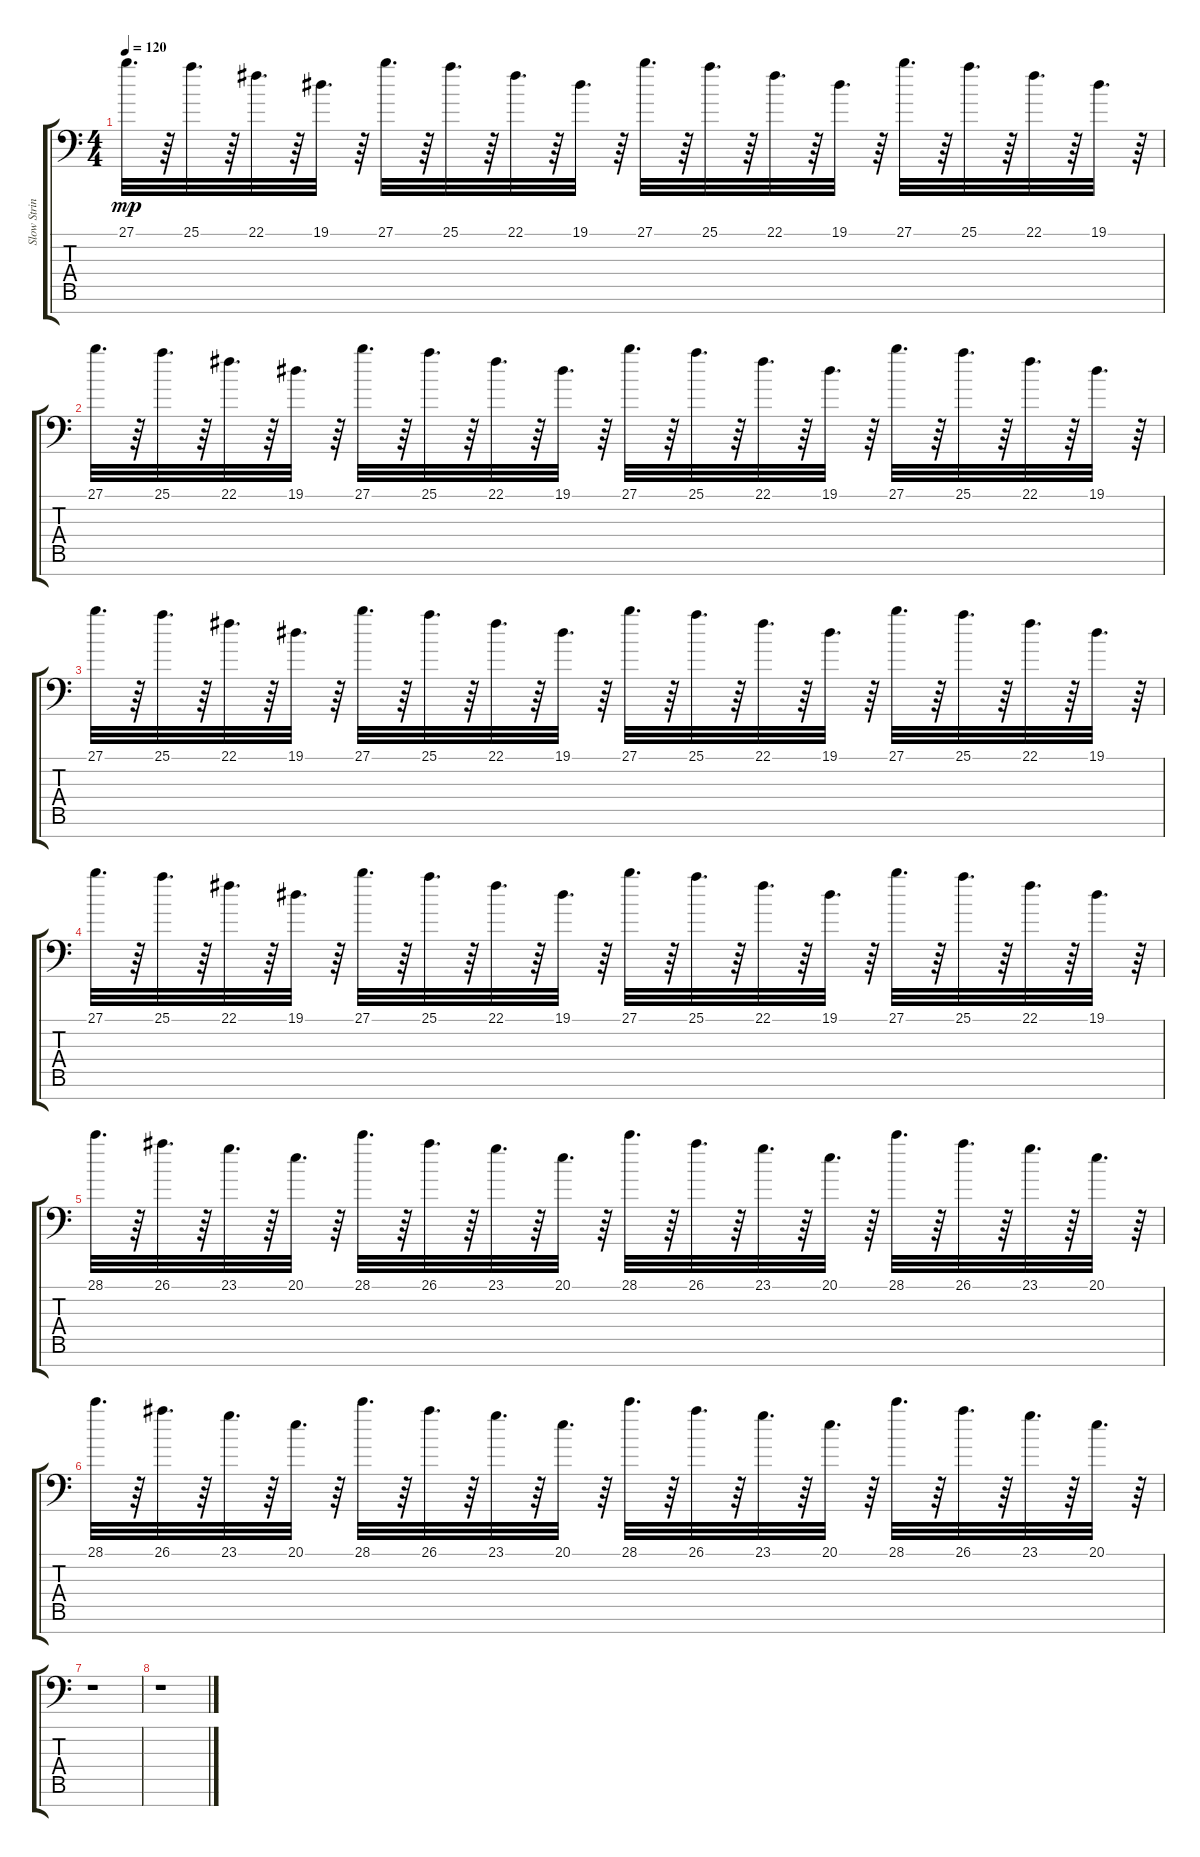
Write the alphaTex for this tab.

\track ("Slow Strings" "Slow Strin") {instrument stringensemble2}
\staff {score tabs}
\tuning (Ab3 Eb3 Bb2 F2 C2 G1 D1) {hide}
\ts (4 4)
\tempo 120
\clef f4
\ks c
27.1.32{d dy mp} r.64 25.1.32{d} r.64 22.1.32{d} r.64 19.1.32{d} r.64 27.1.32{d} r.64 25.1.32{d} r.64 22.1.32{d} r.64 19.1.32{d} r.64 27.1.32{d} r.64 25.1.32{d} r.64 22.1.32{d} r.64 19.1.32{d} r.64 27.1.32{d} r.64 25.1.32{d} r.64 22.1.32{d} r.64 19.1.32{d} r.64 |
27.1.32{d} r.64 25.1.32{d} r.64 22.1.32{d} r.64 19.1.32{d} r.64 27.1.32{d} r.64 25.1.32{d} r.64 22.1.32{d} r.64 19.1.32{d} r.64 27.1.32{d} r.64 25.1.32{d} r.64 22.1.32{d} r.64 19.1.32{d} r.64 27.1.32{d} r.64 25.1.32{d} r.64 22.1.32{d} r.64 19.1.32{d} r.64 |
27.1.32{d} r.64 25.1.32{d} r.64 22.1.32{d} r.64 19.1.32{d} r.64 27.1.32{d} r.64 25.1.32{d} r.64 22.1.32{d} r.64 19.1.32{d} r.64 27.1.32{d} r.64 25.1.32{d} r.64 22.1.32{d} r.64 19.1.32{d} r.64 27.1.32{d} r.64 25.1.32{d} r.64 22.1.32{d} r.64 19.1.32{d} r.64 |
27.1.32{d} r.64 25.1.32{d} r.64 22.1.32{d} r.64 19.1.32{d} r.64 27.1.32{d} r.64 25.1.32{d} r.64 22.1.32{d} r.64 19.1.32{d} r.64 27.1.32{d} r.64 25.1.32{d} r.64 22.1.32{d} r.64 19.1.32{d} r.64 27.1.32{d} r.64 25.1.32{d} r.64 22.1.32{d} r.64 19.1.32{d} r.64 |
28.1.32{d} r.64 26.1.32{d} r.64 23.1.32{d} r.64 20.1.32{d} r.64 28.1.32{d} r.64 26.1.32{d} r.64 23.1.32{d} r.64 20.1.32{d} r.64 28.1.32{d} r.64 26.1.32{d} r.64 23.1.32{d} r.64 20.1.32{d} r.64 28.1.32{d} r.64 26.1.32{d} r.64 23.1.32{d} r.64 20.1.32{d} r.64 |
28.1.32{d} r.64 26.1.32{d} r.64 23.1.32{d} r.64 20.1.32{d} r.64 28.1.32{d} r.64 26.1.32{d} r.64 23.1.32{d} r.64 20.1.32{d} r.64 28.1.32{d} r.64 26.1.32{d} r.64 23.1.32{d} r.64 20.1.32{d} r.64 28.1.32{d} r.64 26.1.32{d} r.64 23.1.32{d} r.64 20.1.32{d} r.64 |
r.1 |
r.1
